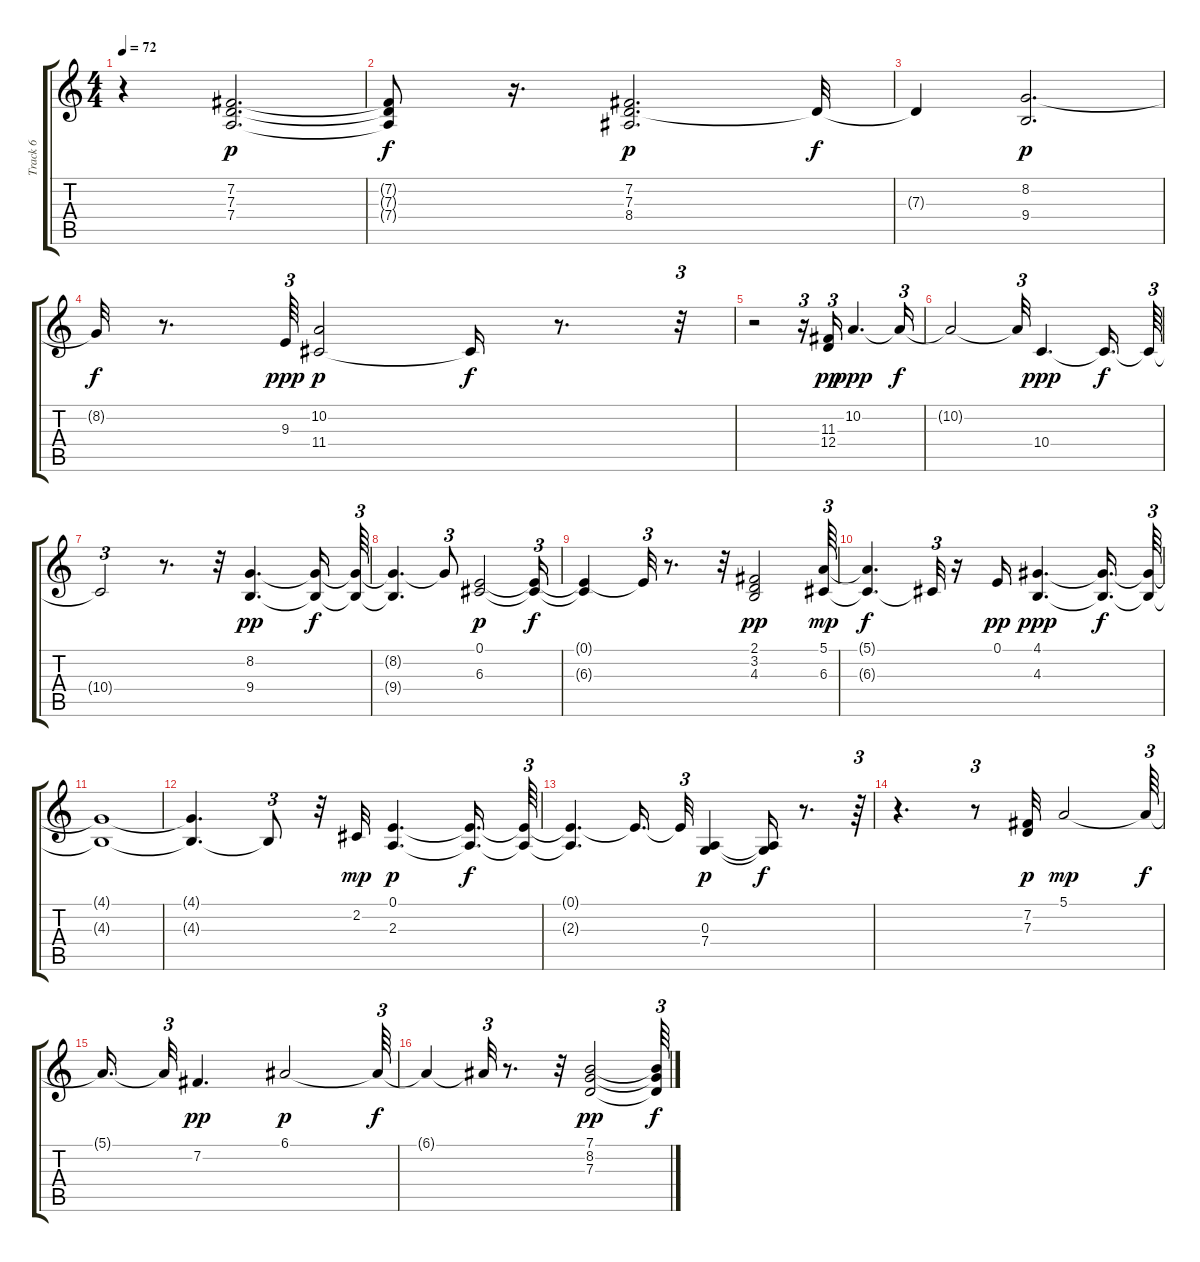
\track ("Track 6" "Track 6") {instrument stringensemble2}
\staff {score tabs}
\tuning (E4 B3 G3 D3 A2 E2) {hide}
\ts (4 4)
\tempo 72
\clef g2
\ks c
r.4{dy mp} (7.2 7.3 7.4).2{d dy p} |
(7.2{t} 7.3{t} 7.4{t}).8{dy f} r.16{d} (7.2 7.3 8.4).2{d dy p} 7.3{t}.32{dy f} |
7.3{t}.4 (8.2 9.4).2{d dy p} |
8.2{t}.32{dy f} r.8{d} 9.3.64{tu (3 2) dy ppp} (10.2 11.4).2{dy p} 11.4{t}.16{dy f} r.8{d} r.32{tu (3 2)} |
r.2 r.16{tu (3 2)} (11.3 12.4).16{tu (3 2) dy pp} 10.2.4{d dy ppp} 10.2{t}.16{tu (3 2) dy f} |
10.2{t}.2 10.2{t}.32{tu (3 2)} 10.4.4{d dy ppp} 10.4{t}.16{d dy f} 10.4{t}.64{tu (3 2)} |
10.4{t}.2{tu (3 2)} r.8{d} r.32 (8.2 9.4).4{d dy pp} (8.2{t} 9.4{t}).16{dy f} (8.2{t} 9.4{t}).64{tu (3 2)} |
(8.2{t} 9.4{t}).4{d} 8.2{t}.8{tu (3 2)} (0.1 6.3).2{dy p} (0.1{t} 6.3{t}).16{tu (3 2) dy f} |
(0.1{t} 6.3{t}).4 0.1{t}.32{tu (3 2)} r.8{d} r.32 (2.1 3.2 4.3).2{dy pp} (5.1 6.3).64{tu (3 2) dy mp} |
(5.1{t} 6.3{t}).4{d dy f} 6.3{t}.32{tu (3 2)} r.16 0.1.16{dy pp} (4.1 4.3).4{d dy ppp} (4.1{t} 4.3{t}).16{d dy f} (4.1{t} 4.3{t}).64{tu (3 2)} |
(4.1{t} 4.3{t}).1 |
(4.1{t} 4.3{t}).4{d} 4.3{t}.8{tu (3 2)} r.32 2.2.32{dy mp} (0.1 2.3).4{d dy p} (0.1{t} 2.3{t}).16{d dy f} (0.1{t} 2.3{t}).64{tu (3 2)} |
(0.1{t} 2.3{t}).4{d} 0.1{t}.16{d} 0.1{t}.32{tu (3 2)} (0.3 7.4).4{dy p} (0.3{t} 7.4{t}).16{dy f} r.8{d} r.64{tu (3 2)} |
r.4{d} r.8{tu (3 2)} (7.2 7.3).32{dy p} 5.1.2{dy mp} 5.1{t}.64{tu (3 2) dy f} |
5.1{t}.16{d} 5.1{t}.32{tu (3 2)} 7.2.4{d dy pp} 6.1.2{dy p} 6.1{t}.64{tu (3 2) dy f} |
6.1{t}.4 6.1{t}.32{tu (3 2)} r.8{d} r.32 (7.1 8.2 7.3).2{dy pp} (7.1{t} 8.2{t} 7.3{t}).64{tu (3 2) dy f}
